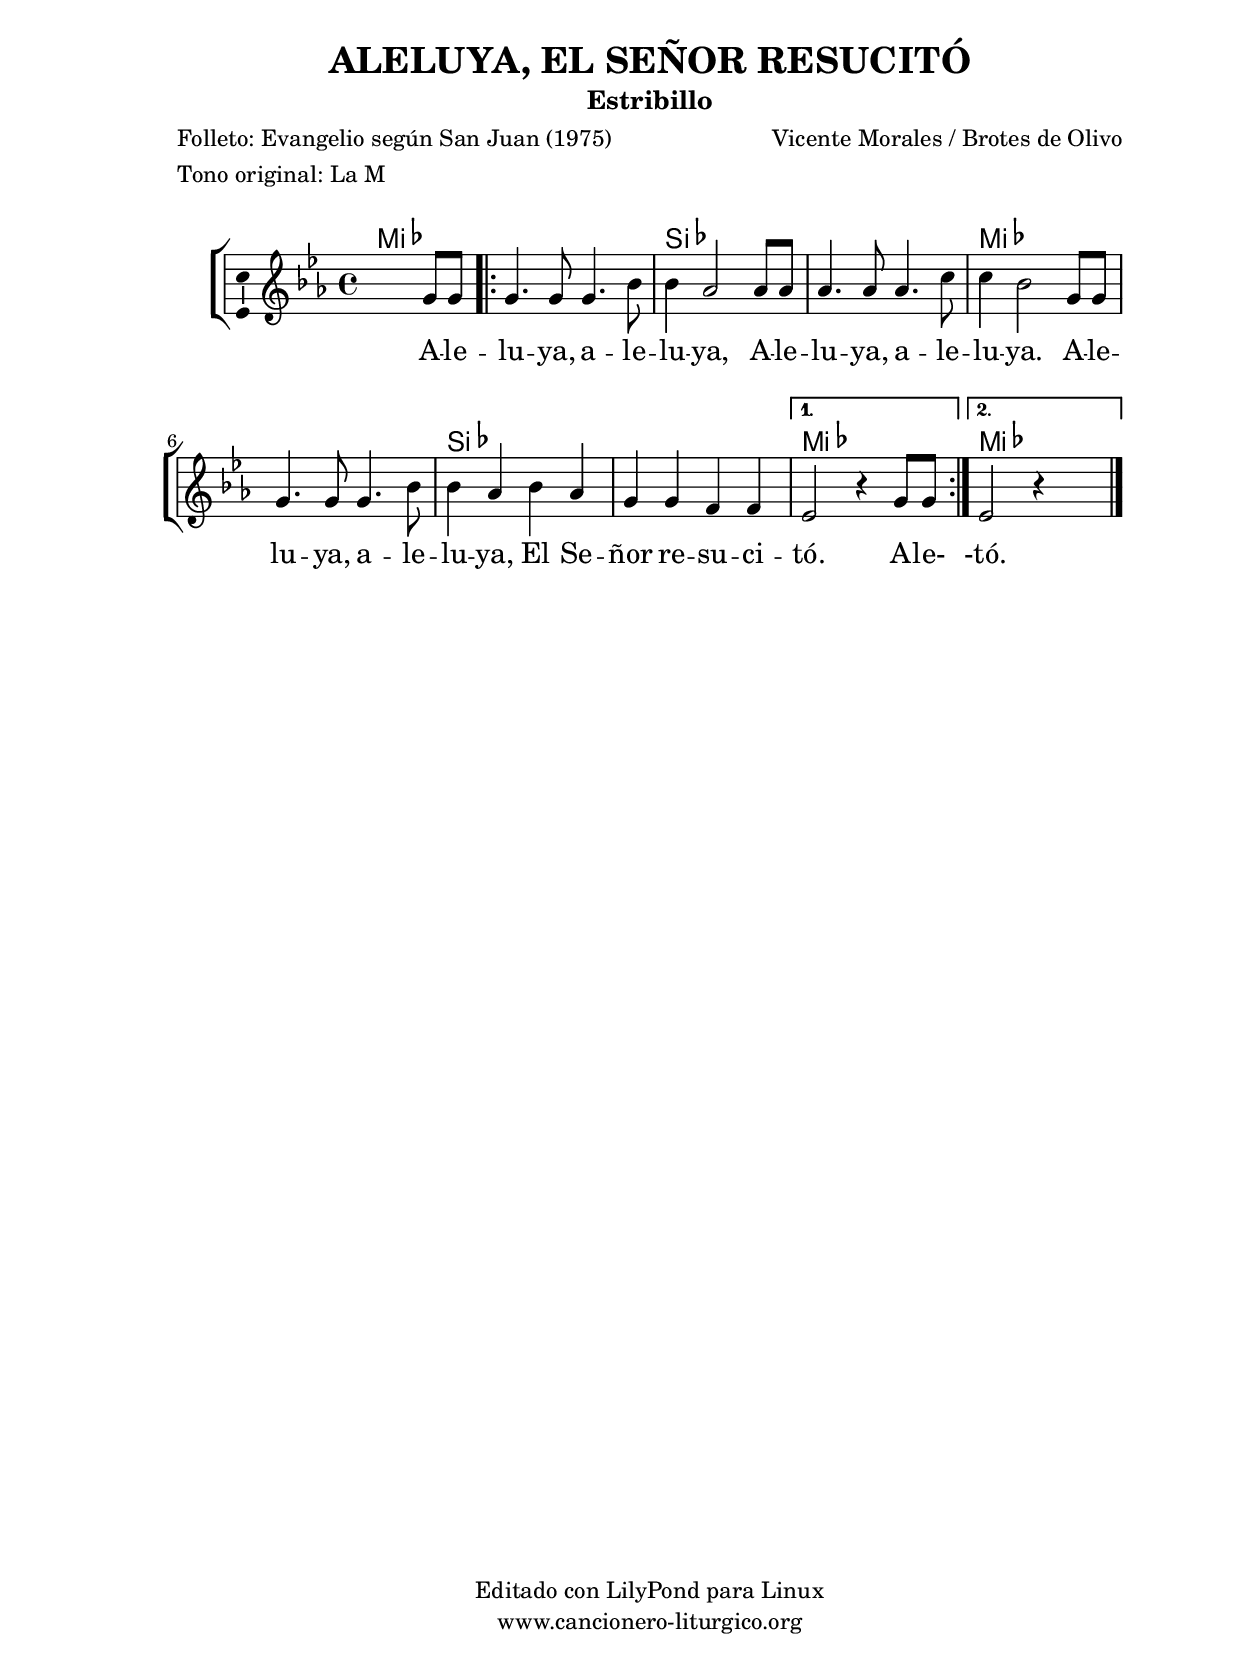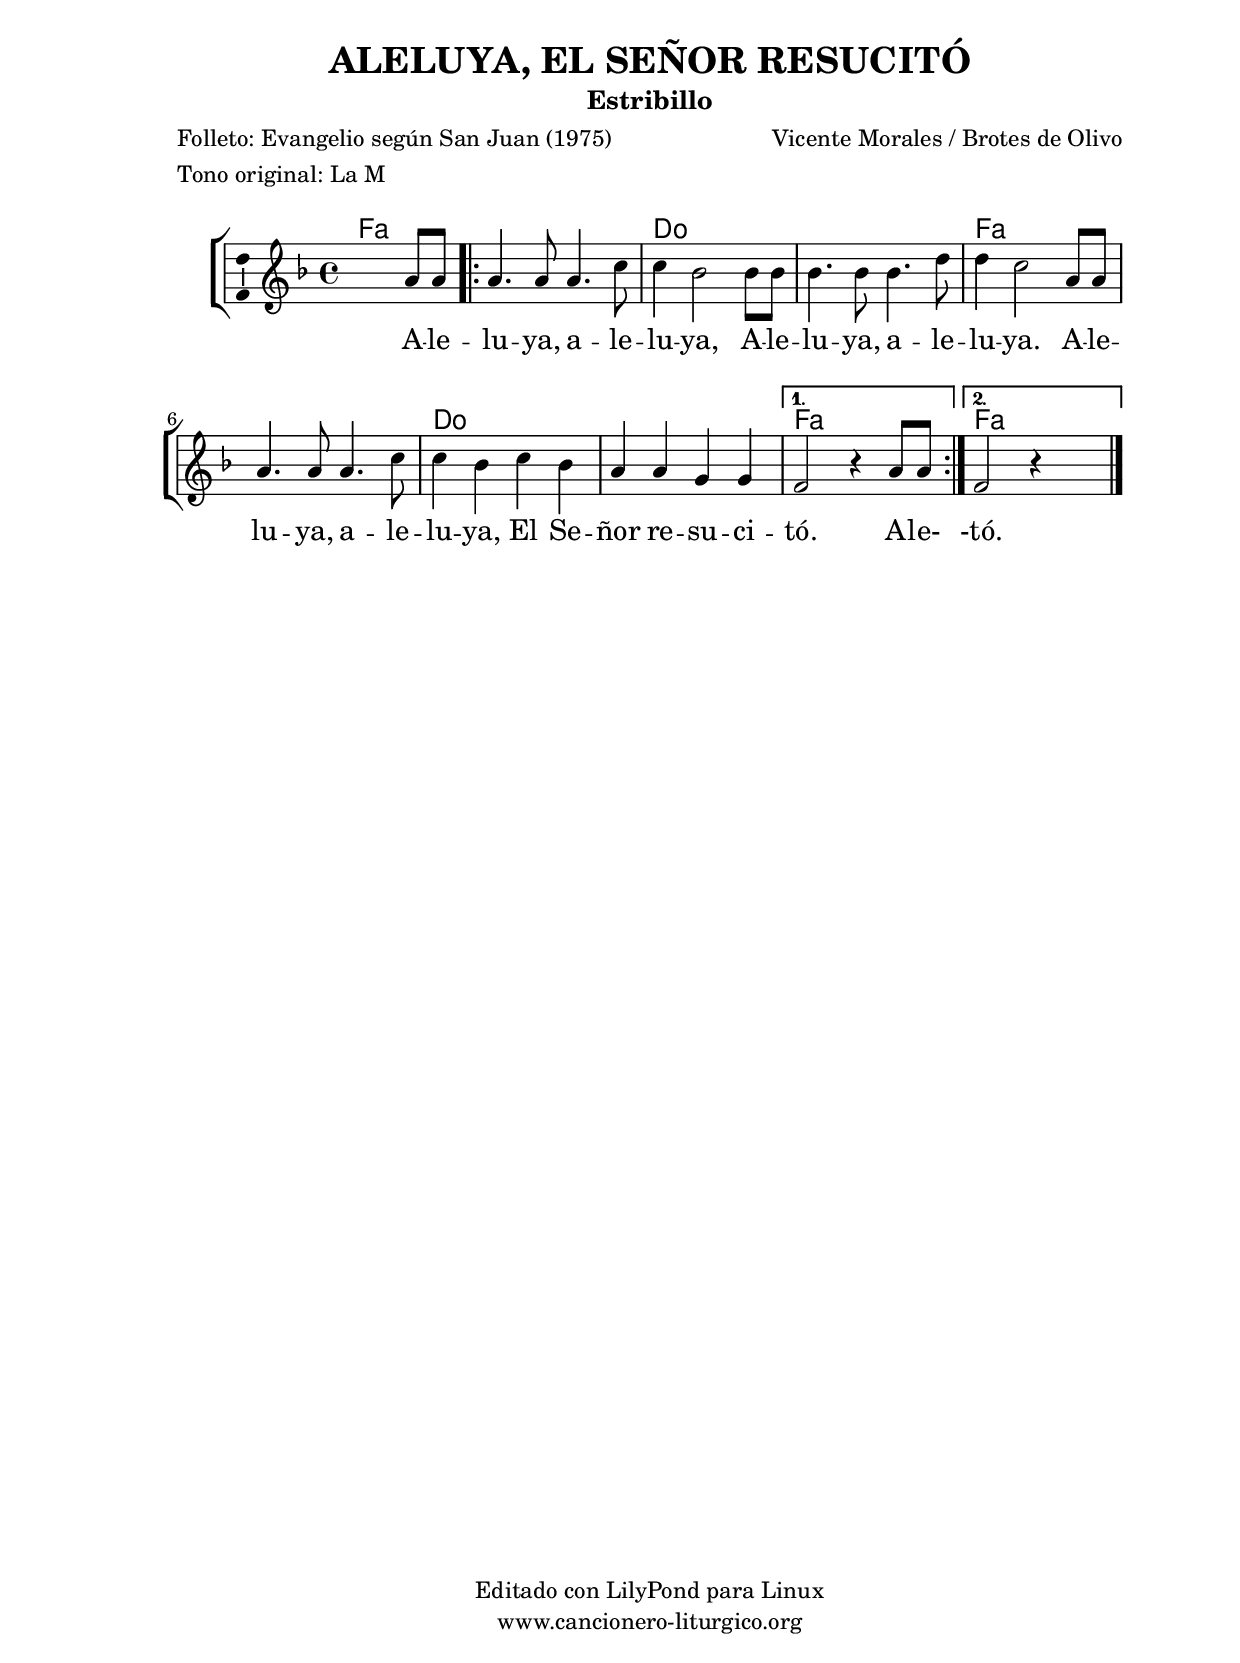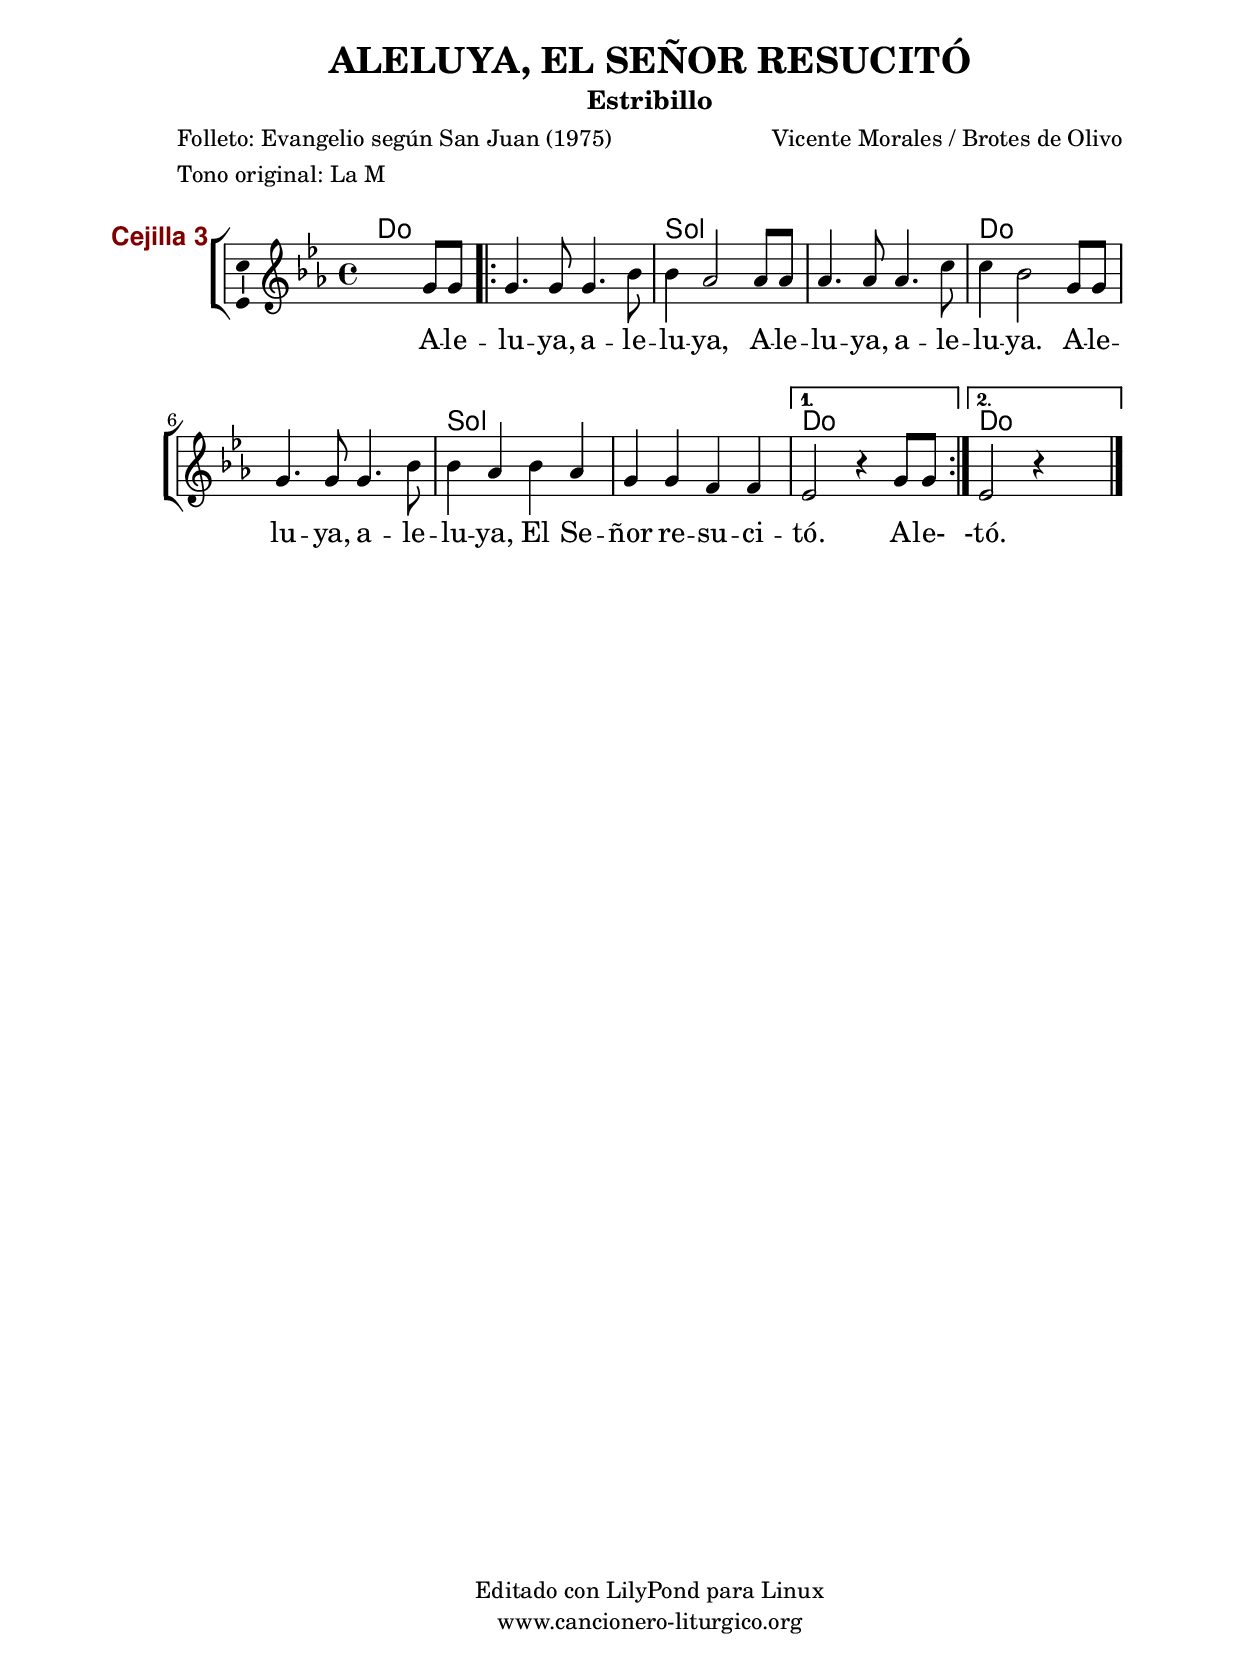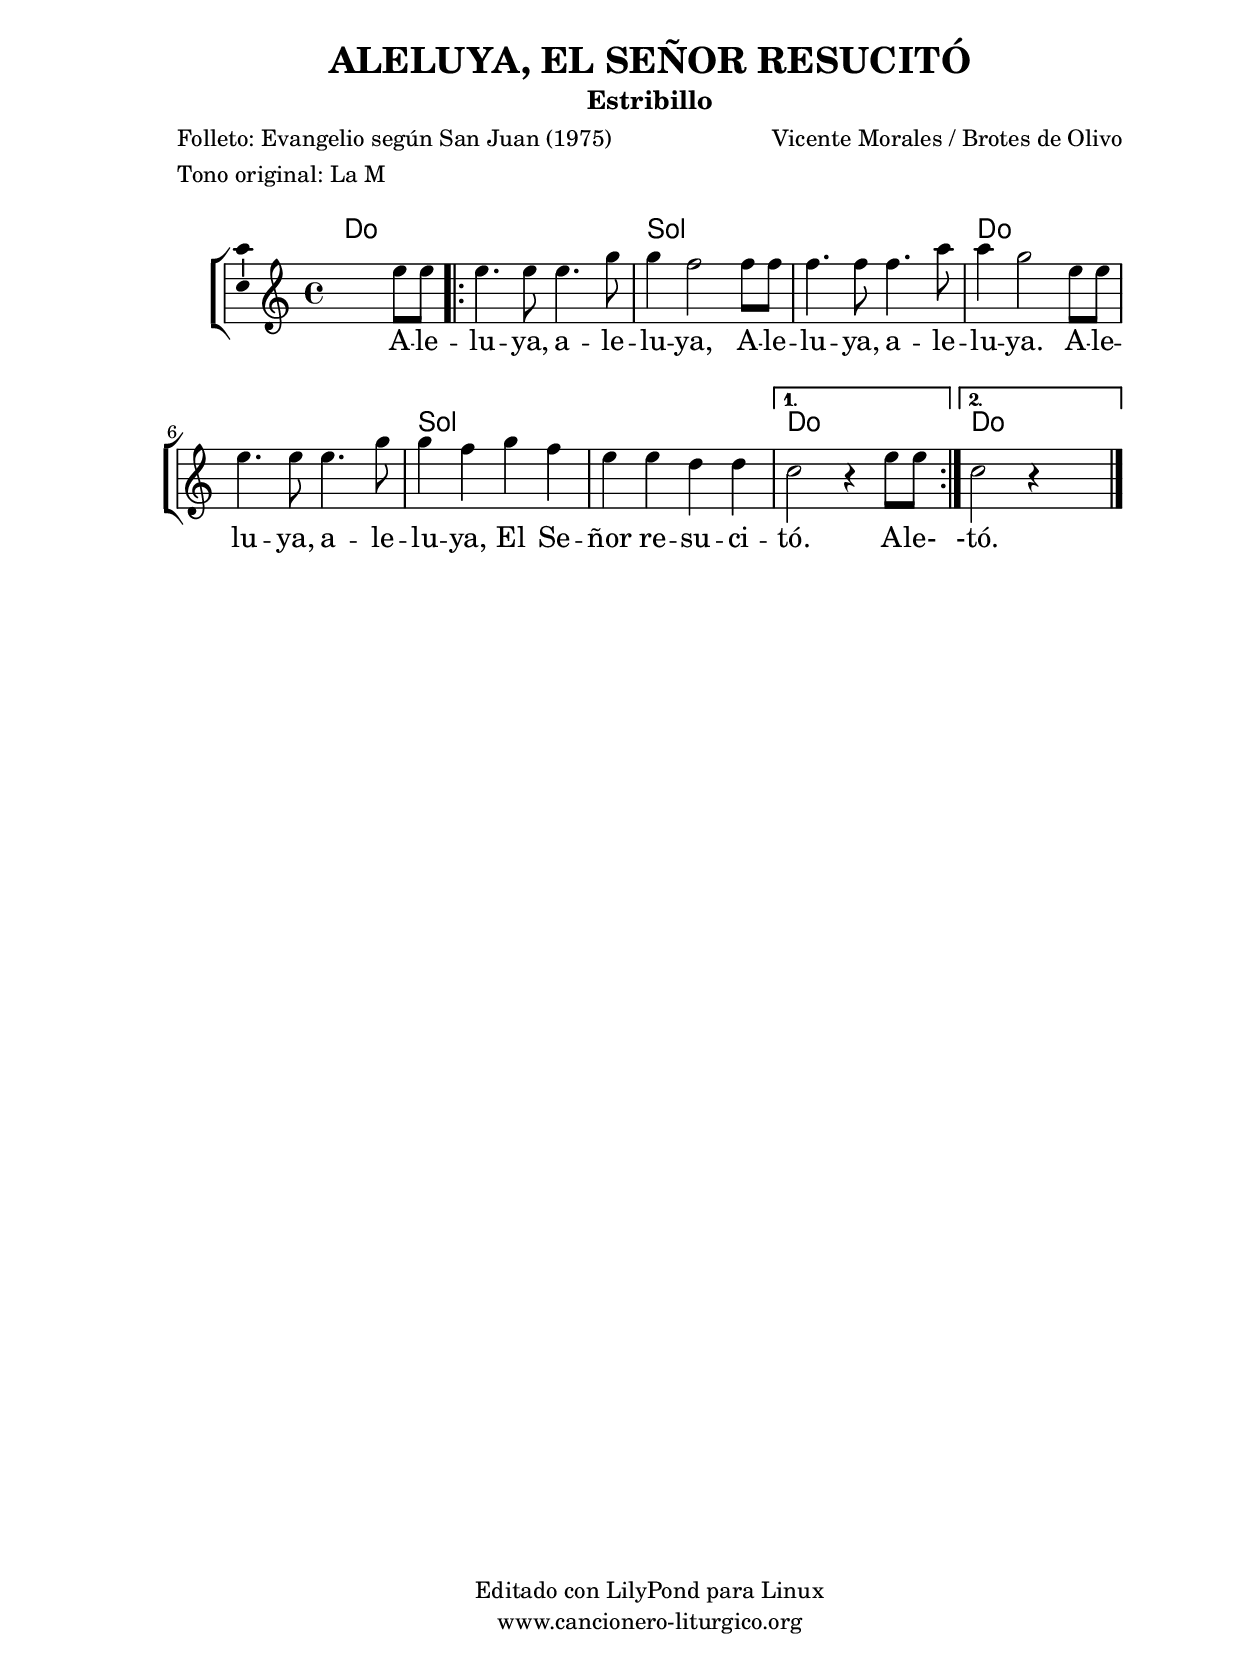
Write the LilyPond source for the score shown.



%versión de lilypond para la que se ha escrito esta partitura:
\version "2.16.0"

	%Tamaño papel
	#(set-default-paper-size "a4")
	%Tamaño partitura
	#(set-global-staff-size 20)
	%No responde al pulsar sobre una nota
	#(ly:set-option 'point-and-click #f)

%parámetros del encabezamiento:
\header {
	title = "ALELUYA, EL SEÑOR RESUCITÓ"
	subtitle = "Estribillo"
	composer = "Vicente Morales / Brotes de Olivo"
	poet = "Folleto: Evangelio según San Juan (1975)"
	meter = "Tono original: La M"
	arranger = ""
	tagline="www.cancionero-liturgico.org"
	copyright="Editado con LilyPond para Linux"
	tiempo = "Pascua"
	usos = "Aleluya"
	letra = ""
	}

%parámetros asociados al papel:
\paper  {
	oddHeaderMarkup = \markup {\fill-line { \on-the-fly #not-first-page \fromproperty #'header:title \on-the-fly #not-first-page \fromproperty #'header:composer }}
	evenHeaderMarkup = \markup {\fill-line { \fromproperty #'header:composer \fromproperty #'header:title }}
	#(set-paper-size "a4")
	print-page-number = ##f
	first-page-number = 1
	print-first-page-number = ##f
%	head-separation = 3.0 \cm
	top-margin = 2.0 \cm
	bottom-margin = 0.5\cm
%%%	bottom-margin = 0.0\cm
	left-margin = 3.0 \cm
	line-width = 16.0 \cm 
	indent = 8\mm
	interscoreline = 2.\mm
	between-system-space = 15\mm
%	para que las partituras no llenen la hoja:
	ragged-bottom = ##t
%	idem para la última hoja:
	ragged-last-bottom = ##f
%	para que las partituras llenen el ancho del papel:
	ragged-last = ##f
	after-title-space = 2.5 \cm
%page-count=1
%system-count=8

	%Flexible Vertical Spacing
%	markup-markup-spacing =
%	#'((basic-distance . 15) (minimum-distance . 15) (padding . 3))
	markup-system-spacing =
	#'((basic-distance . 15) (minimum-distance . 15) (padding . 3))
	system-system-spacing =
	#'((basic-distance . 15) (minimum-distance . 15) (padding . 3))
	score-system-spacing =
	#'((basic-distance . 15) (minimum-distance . 15) (padding . 5))
%	top-system-spacing = % header
%	#'((basic-distance . 8) (minimum-distance . 0) (padding . 0))
%	top-markup-spacing =
%	#'((basic-distance . 20) (minimum-distance . 20) (padding . 0))
	last-bottom-spacing = % footer
	#'((basic-distance . 5) (minimum-distance . 5) (padding . 0))
%	score-markup-spacing =
%	#'((basic-distance . 16) (minimum-distance . 13) (padding . 0))

	}


%parámetros que afectan a toda la partitura:
global =  {
	%clave de sol (G):
	\clef G
	%armadura:
	\transpose a ees
	\key a \major
	\tempo 4=180
	\set Score.tempoHideNote = ##t
	}


acordes = {
	\italianChords
	\chordmode {
	\transpose a ees
{

a1
\repeat volta 2 {
a1 e s a s e s
}
\alternative{
{
a1
}
{
a1

}
}

	}
	}
}


melodia = 
	\transpose a ees
{
	\relative c''{

	\time 4/4

\phrasingSlurDashed

s2 s4 cis8 cis

\repeat volta 2 {
cis4. cis8 cis4. e8
e4 d2 d8 d
d4. d8 d4. fis8
fis4 e2 cis8 cis
cis4. cis8 cis4. e8
e4 d4 e d
cis cis b b
}

\alternative{
{
a2 r4 cis8 cis
}
{
a2 r4 s4
}
}

	\bar "|."
	}
	}


texto = \lyricmode {
A -- le -- lu -- ya, a -- le -- lu -- ya,
A -- le -- lu -- ya, a -- le -- lu -- ya.
A -- le -- lu -- ya, a -- le -- lu -- ya,
El Se -- ñor re -- su -- ci -- tó.
A -- le- -tó.

	}


acordesStaff = \context ChordNames = acordesStaff <<
	\set chordChanges = ##t
	\acordes
	>>


%%%%%%%%%%%%%%%%%%%%%%%%%%%%%%%%%%% CEJILLA %%%%%%%%%%%%%%%%%%%%%%%%%%%%%%%%%%%
acordescejilla = {
%%%	\override ChordNames.ChordName #'font-size = #-1
%%%	\override ChordNames.ChordName #'font-series = #'bold
	\transpose ees c {
		\acordes
		}
	}

acordescejillaStaff = \context ChordNames = acordescejillaStaff <<
	\set Staff.instrumentName = \markup \with-color #darkred \larger \bold \sans "Cejilla 3"
	\set chordChanges = ##t
	\acordescejilla
	>>
%%%%%%%%%%%%%%%%%%%%%%%%%%%%%%%%%%% CEJILLA %%%%%%%%%%%%%%%%%%%%%%%%%%%%%%%%%%%


vozStaff = \context Voice = vozStaff
\with {\consists "Ambitus_engraver"}
<<
%	\set Staff.instrumentName = ""
%	\set Staff.shortInstrumentName = ""
%	\set Staff.midiInstrument = #"clarinet"
%	\set Staff.midiInstrument = #"cello"
	\set Staff.midiInstrument = #"flute"
%	\set Staff.midiInstrument = #"electric guitar (jazz)"
%	\set Staff.midiInstrument = #"english horn"
%	\set Staff.midiInstrument = #"violin"
%	\set Staff.midiInstrument = #"glockenspiel"
	\set Staff.midiMinimumVolume = #0.7
	\set Staff.midiMaximumVolume = #0.9
	\global
	\melodia
	>>


textoStaff = \context Lyrics = textoStaff <<
	\lyricsto vozStaff \texto
	>>


\book {
	\score {
		\context ChoirStaff {
			\override StaffGroup.SystemStartBracket #'collapse-height = #1
			\override Score.SystemStartBar #'collapse-height = #1
			<<
			\acordesStaff
			\vozStaff
			\textoStaff
			>>
			}
		\layout {
	    		\context {
				\Lyrics
				\override LyricText #'font-size = #2
				}
	   		 \context {
				\Score
				\override StaffSymbol #'staff-space = #(magstep +3)
				}
			}
		}
	\score {
		\unfoldRepeats
		\context ChoirStaff {
			<<
			\acordesStaff
			\vozStaff
			>>
			}
		\midi {
	  		\context {
	  			\Score
				tempoWholesPerMinute = #(ly:make-moment 70 4)
				}
			}
		}
	}


%Partitura para guitarra
#(define output-suffix "G")
\book {
	\score {
		\context ChoirStaff {
			\override StaffGroup.SystemStartBracket #'collapse-height = #1
			\override Score.SystemStartBar #'collapse-height = #1
			<<
			\acordescejillaStaff
			\vozStaff
			\textoStaff
			>>
			}
		\layout {
%%%%%%%%%%%%%%%%%%%%%%%%%%%%%%%%%%% CEJILLA %%%%%%%%%%%%%%%%%%%%%%%%%%%%%%%%%%%
			\context {
				\ChordNames \consists Instrument_name_engraver
				}
%%%%%%%%%%%%%%%%%%%%%%%%%%%%%%%%%%% CEJILLA %%%%%%%%%%%%%%%%%%%%%%%%%%%%%%%%%%%
	    		\context {
				\Lyrics
				\override LyricText #'font-size = #2
				}
	   		 \context {
				\Score
				\override StaffSymbol #'staff-space = #(magstep +3)
				}
			}
		}
	}


#(define output-suffix "C")
\book {
	\score {
		\context ChoirStaff {
			\override StaffGroup.SystemStartBracket #'collapse-height = #1
			\override Score.SystemStartBar #'collapse-height = #1
\transpose c d
			<<
			\acordesStaff
			\vozStaff
			\textoStaff
			>>
			}
		\layout {
	    		\context {
				\Lyrics
				\override LyricText #'font-size = #2
				}
	   		 \context {
				\Score
				\override StaffSymbol #'staff-space = #(magstep +3)
				}
			}
		}
	}


#(define output-suffix "S")
\book {
	\score {
		\context ChoirStaff {
			\override StaffGroup.SystemStartBracket #'collapse-height = #1
			\override Score.SystemStartBar #'collapse-height = #1
\transpose c a
			<<
			\acordesStaff
			\vozStaff
			\textoStaff
			>>
			}
		\layout {
	    		\context {
				\Lyrics
				\override LyricText #'font-size = #2
				}
	   		 \context {
				\Score
				\override StaffSymbol #'staff-space = #(magstep +3)
				}
			}
		}
	}


